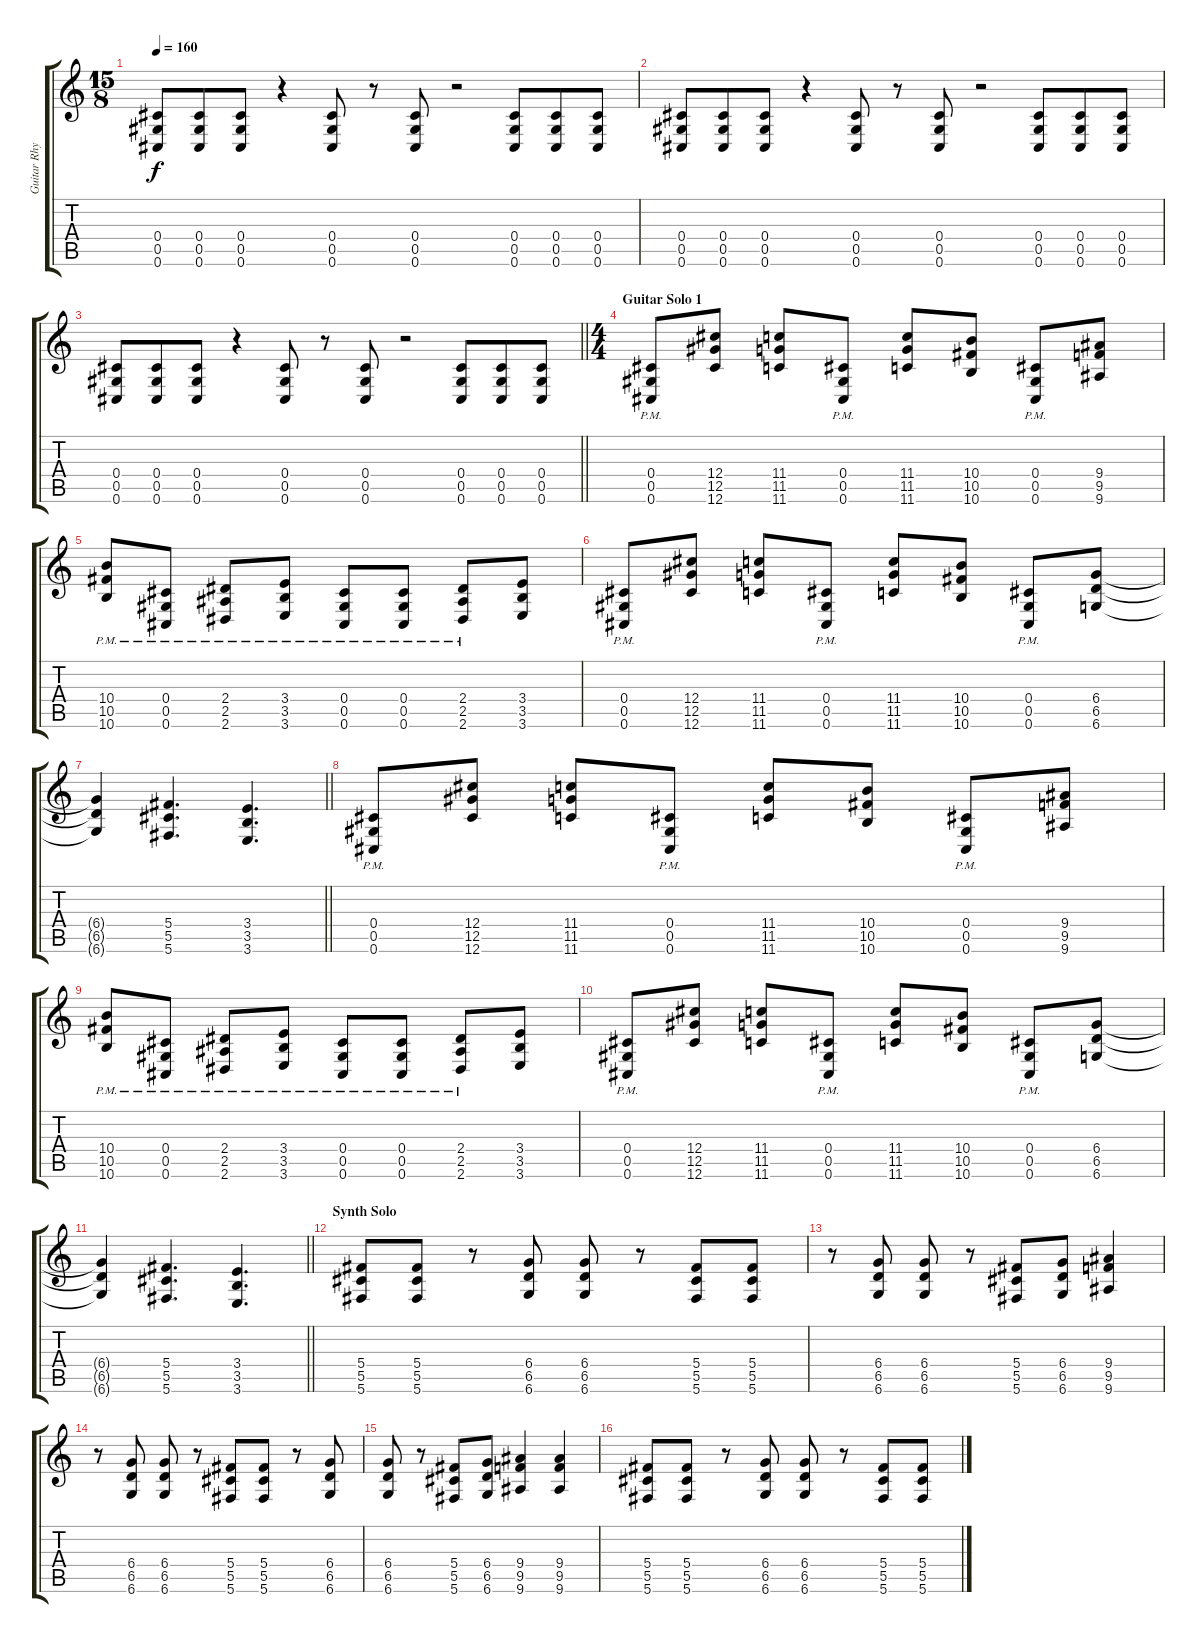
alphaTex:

\track ("Guitar Rhytm" "Guitar Rhy") {instrument distortionguitar}
\staff {score tabs}
\tuning (Eb4 Bb3 Gb3 Db3 Ab2 Db2) {hide}
\ts (15 8)
\tempo 160
\clef g2
\ks c
(0.4 0.5 0.6).8{dy f} (0.4 0.5 0.6).8 (0.4 0.5 0.6).8 r.4 (0.4 0.5 0.6).8 r.8 (0.4 0.5 0.6).8 r.2 (0.4 0.5 0.6).8 (0.4 0.5 0.6).8 (0.4 0.5 0.6).8 |
(0.4 0.5 0.6).8 (0.4 0.5 0.6).8 (0.4 0.5 0.6).8 r.4 (0.4 0.5 0.6).8 r.8 (0.4 0.5 0.6).8 r.2 (0.4 0.5 0.6).8 (0.4 0.5 0.6).8 (0.4 0.5 0.6).8 |
\barLineRight lightlight
(0.4 0.5 0.6).8 (0.4 0.5 0.6).8 (0.4 0.5 0.6).8 r.4 (0.4 0.5 0.6).8 r.8 (0.4 0.5 0.6).8 r.2 (0.4 0.5 0.6).8 (0.4 0.5 0.6).8 (0.4 0.5 0.6).8 |
\ts (4 4)
\section ("" "Guitar Solo 1")
(0.4 0.5{pm} 0.6).8 (12.4 12.5 12.6).8 (11.4 11.5 11.6).8 (0.4 0.5{pm} 0.6).8 (11.4 11.5 11.6).8 (10.4 10.5 10.6).8 (0.4 0.5{pm} 0.6).8 (9.4 9.5 9.6).8 |
(10.4 10.5{pm} 10.6).8 (0.4 0.5{pm} 0.6).8 (2.4 2.5{pm} 2.6).8 (3.4 3.5{pm} 3.6).8 (0.4 0.5{pm} 0.6).8 (0.4 0.5{pm} 0.6).8 (2.4 2.5{pm} 2.6).8 (3.4 3.5 3.6).8 |
(0.4 0.5{pm} 0.6).8 (12.4 12.5 12.6).8 (11.4 11.5 11.6).8 (0.4 0.5{pm} 0.6).8 (11.4 11.5 11.6).8 (10.4 10.5 10.6).8 (0.4 0.5{pm} 0.6).8 (6.4 6.5 6.6).8 |
\barLineRight lightlight
(6.4{t} 6.5{t} 6.6{t}).4 (5.4 5.5 5.6).4{d} (3.4 3.5 3.6).4{d} |
(0.4 0.5{pm} 0.6).8 (12.4 12.5 12.6).8 (11.4 11.5 11.6).8 (0.4 0.5{pm} 0.6).8 (11.4 11.5 11.6).8 (10.4 10.5 10.6).8 (0.4 0.5{pm} 0.6).8 (9.4 9.5 9.6).8 |
(10.4 10.5{pm} 10.6).8 (0.4 0.5{pm} 0.6).8 (2.4 2.5{pm} 2.6).8 (3.4 3.5{pm} 3.6).8 (0.4 0.5{pm} 0.6).8 (0.4 0.5{pm} 0.6).8 (2.4 2.5{pm} 2.6).8 (3.4 3.5 3.6).8 |
(0.4 0.5{pm} 0.6).8 (12.4 12.5 12.6).8 (11.4 11.5 11.6).8 (0.4 0.5{pm} 0.6).8 (11.4 11.5 11.6).8 (10.4 10.5 10.6).8 (0.4 0.5{pm} 0.6).8 (6.4 6.5 6.6).8 |
\barLineRight lightlight
(6.4{t} 6.5{t} 6.6{t}).4 (5.4 5.5 5.6).4{d} (3.4 3.5 3.6).4{d} |
\section ("" "Synth Solo")
(5.4 5.5 5.6).8 (5.4 5.5 5.6).8 r.8 (6.4 6.5 6.6).8 (6.4 6.5 6.6).8 r.8 (5.4 5.5 5.6).8 (5.4 5.5 5.6).8 |
r.8 (6.4 6.5 6.6).8 (6.4 6.5 6.6).8 r.8 (5.4 5.5 5.6).8 (6.4 6.5 6.6).8 (9.4 9.5 9.6).4 |
r.8 (6.4 6.5 6.6).8 (6.4 6.5 6.6).8 r.8 (5.4 5.5 5.6).8 (5.4 5.5 5.6).8 r.8 (6.4 6.5 6.6).8 |
(6.4 6.5 6.6).8 r.8 (5.4 5.5 5.6).8 (6.4 6.5 6.6).8 (9.4 9.5 9.6).4 (9.4 9.5 9.6).4 |
(5.4 5.5 5.6).8 (5.4 5.5 5.6).8 r.8 (6.4 6.5 6.6).8 (6.4 6.5 6.6).8 r.8 (5.4 5.5 5.6).8 (5.4 5.5 5.6).8
